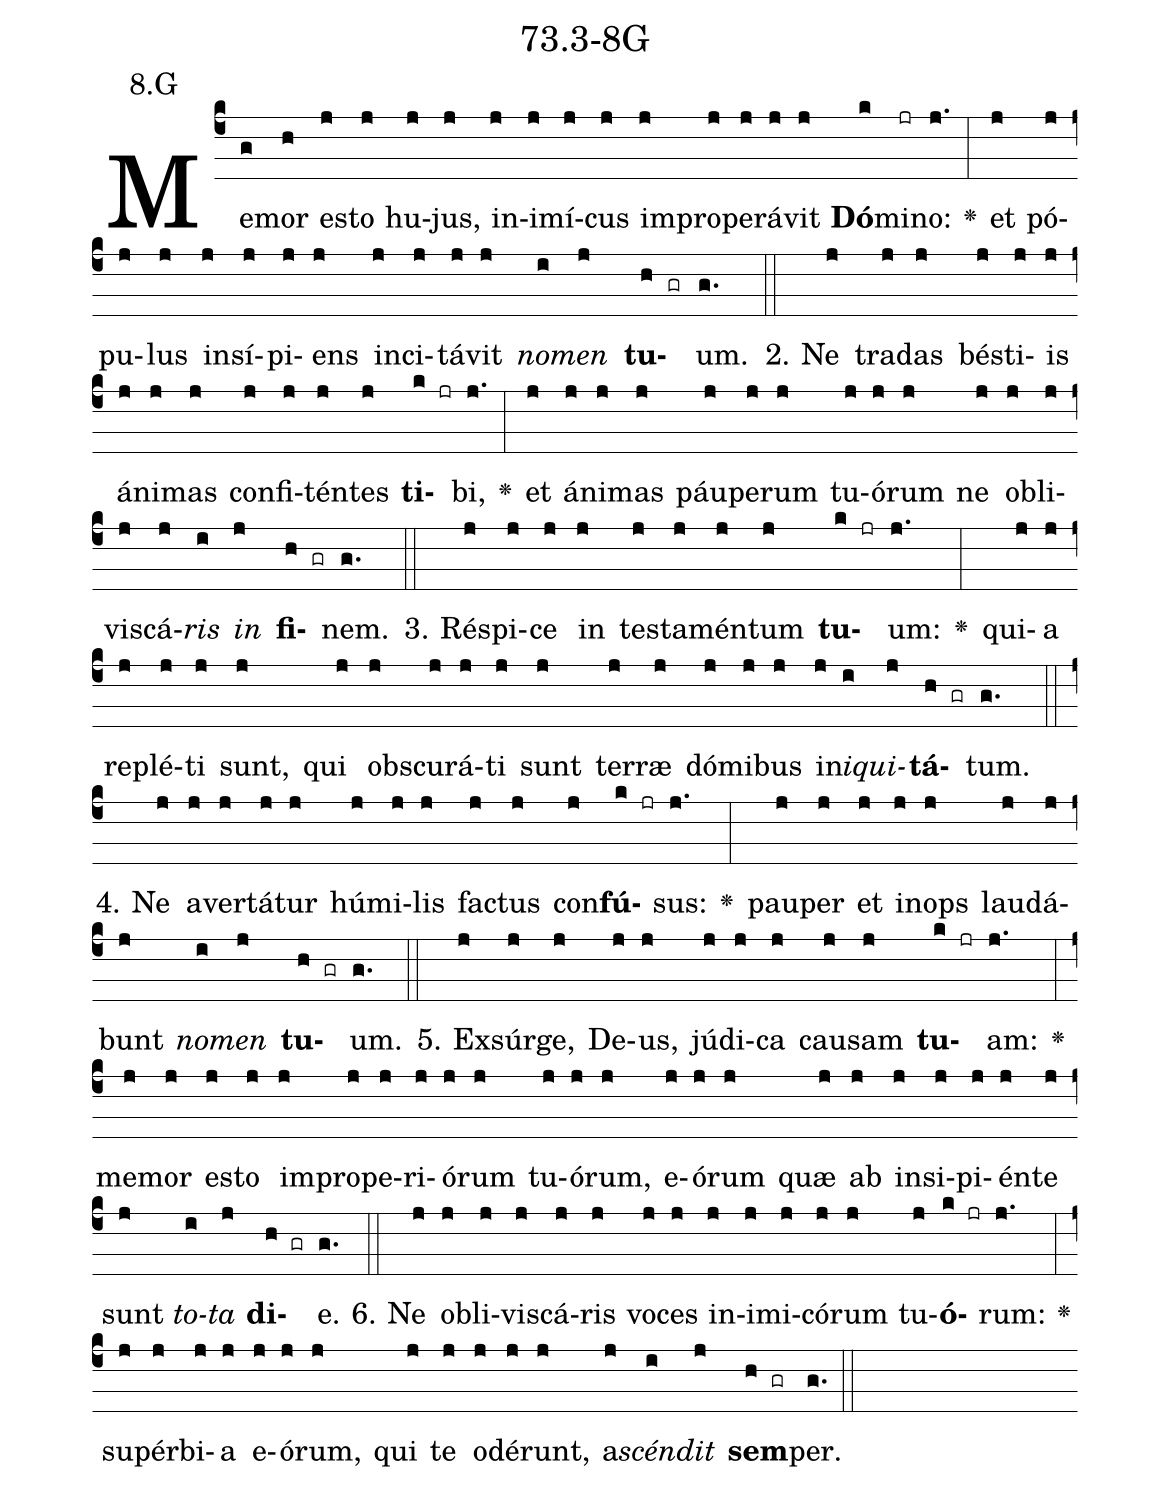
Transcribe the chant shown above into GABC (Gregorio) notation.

name: 73.3-8G;
annotation: 8.G;
%%
(c4)Me(g)mor(h) es(j)to(j) hu(j)jus,(j) in(j)i(j)mí(j)cus(j) im(j)pro(j)pe(j)rá(j)vit(j) <b>Dó</b>(k)mi(jr)no:(j.) <v>\greheightstar</v>(:) et(j) pó(j)pu(j)lus(j) in(j)sí(j)pi(j)ens(j) in(j)ci(j)tá(j)vit(j) <i>no</i>(i)<i>men</i>(j) <b>tu</b>(h gr)um.(g.) (::)
2. Ne(j) tra(j)das(j) bés(j)ti(j)is(j) á(j)ni(j)mas(j) con(j)fi(j)tén(j)tes(j) <b>ti</b>(k jr)bi,(j.) <v>\greheightstar</v>(:) et(j) á(j)ni(j)mas(j) páu(j)pe(j)rum(j) tu(j)ó(j)rum(j) ne(j) ob(j)li(j)vis(j)cá(j)<i>ris</i>(i) <i>in</i>(j) <b>fi</b>(h gr)nem.(g.) (::)
3. Ré(j)spi(j)ce(j) in(j) tes(j)ta(j)mén(j)tum(j) <b>tu</b>(k jr)um:(j.) <v>\greheightstar</v>(:) qui(j)a(j) re(j)plé(j)ti(j) sunt,(j) qui(j) obs(j)cu(j)rá(j)ti(j) sunt(j) ter(j)ræ(j) dó(j)mi(j)bus(j) in(j)<i>i</i>(i)<i>qui</i>(j)<b>tá</b>(h gr)tum.(g.) (::)
4. Ne(j) a(j)ver(j)tá(j)tur(j) hú(j)mi(j)lis(j) fac(j)tus(j) con(j)<b>fú</b>(k jr)sus:(j.) <v>\greheightstar</v>(:) pau(j)per(j) et(j) in(j)ops(j) lau(j)dá(j)bunt(j) <i>no</i>(i)<i>men</i>(j) <b>tu</b>(h gr)um.(g.) (::)
5. Ex(j)súr(j)ge,(j) De(j)us,(j) jú(j)di(j)ca(j) cau(j)sam(j) <b>tu</b>(k jr)am:(j.) <v>\greheightstar</v>(:) me(j)mor(j) es(j)to(j) im(j)pro(j)pe(j)ri(j)ó(j)rum(j) tu(j)ó(j)rum,(j) e(j)ó(j)rum(j) quæ(j) ab(j) in(j)si(j)pi(j)én(j)te(j) sunt(j) <i>to</i>(i)<i>ta</i>(j) <b>di</b>(h gr)e.(g.) (::)
6. Ne(j) ob(j)li(j)vis(j)cá(j)ris(j) vo(j)ces(j) in(j)i(j)mi(j)có(j)rum(j) tu(j)<b>ó</b>(k jr)rum:(j.) <v>\greheightstar</v>(:) su(j)pér(j)bi(j)a(j) e(j)ó(j)rum,(j) qui(j) te(j) o(j)dé(j)runt,(j) a(j)<i>scén</i>(i)<i>dit</i>(j) <b>sem</b>(h gr)per.(g.) (::)
